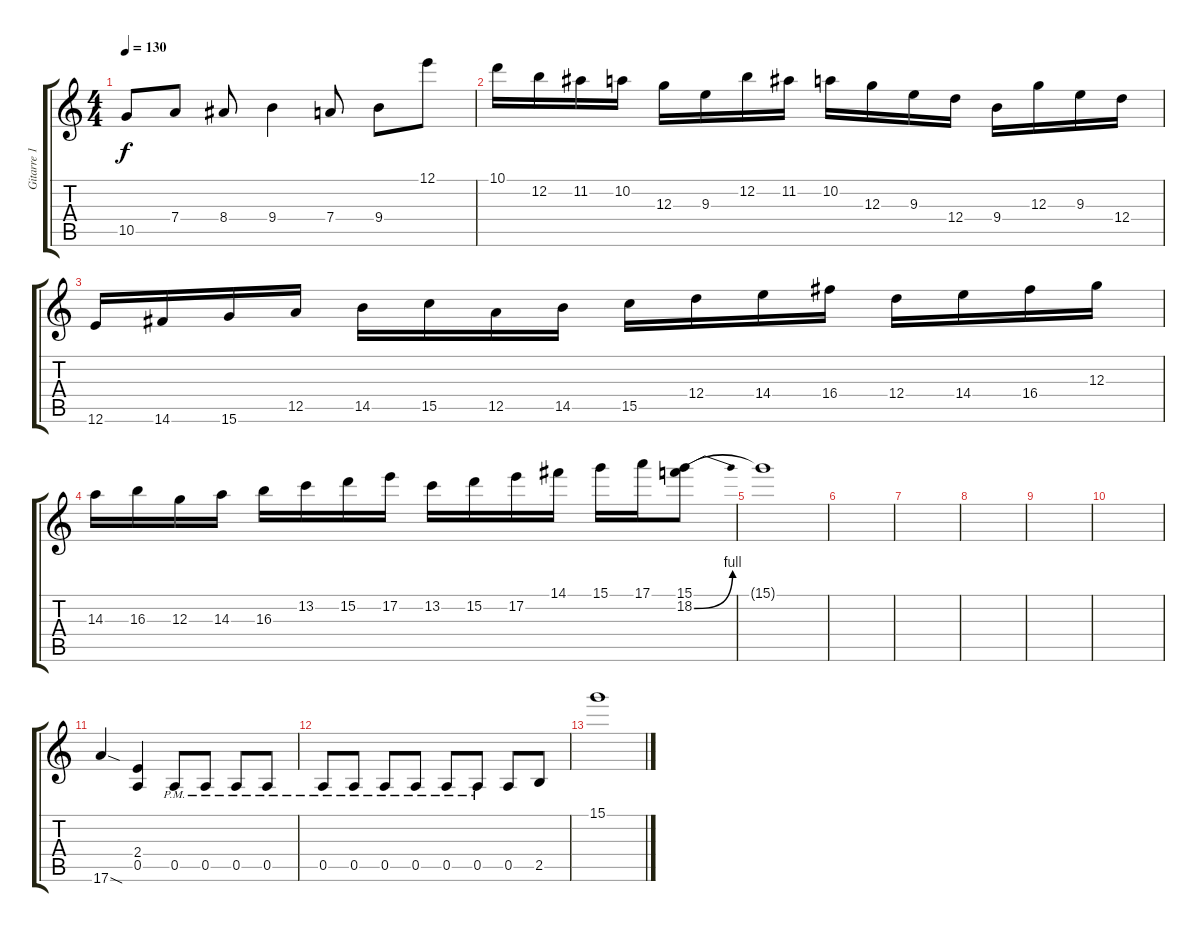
\track ("Gitarre 1" "Gitarre 1") {instrument overdrivenguitar}
\staff {score tabs}
\tuning (E4 B3 G3 D3 A2 E2) {hide}
\ts (4 4)
\tempo 130
\clef g2
\ks c
10.5.8{dy f} 7.4.8 8.4.8 9.4.4 7.4.8 9.4.8 12.1.8 |
10.1.16 12.2.16 11.2.16 10.2.16 12.3.16 9.3.16 12.2.16 11.2.16 10.2.16 12.3.16 9.3.16 12.4.16 9.4.16 12.3.16 9.3.16 12.4.16 |
12.6.16 14.6.16 15.6.16 12.5.16 14.5.16 15.5.16 12.5.16 14.5.16 15.5.16 12.4.16 14.4.16 16.4.16 12.4.16 14.4.16 16.4.16 12.3.16 |
14.3.16 16.3.16 12.3.16 14.3.16 16.3.16 13.2.16 15.2.16 17.2.16 13.2.16 15.2.16 17.2.16 14.1.16 15.1.16 17.1.16 (15.1 18.2{be (bend 0 0 60 4)}).8 |
15.1{t}.1 |
|
|
|
|
|
17.6{sod}.4 (2.4 0.5).4 0.5{pm}.8 0.5{pm}.8 0.5{pm}.8 0.5{pm}.8 |
0.5{pm}.8 0.5{pm}.8 0.5{pm}.8 0.5{pm}.8 0.5{pm}.8 0.5{pm}.8 0.5.8 2.5.8 |
15.1.1
